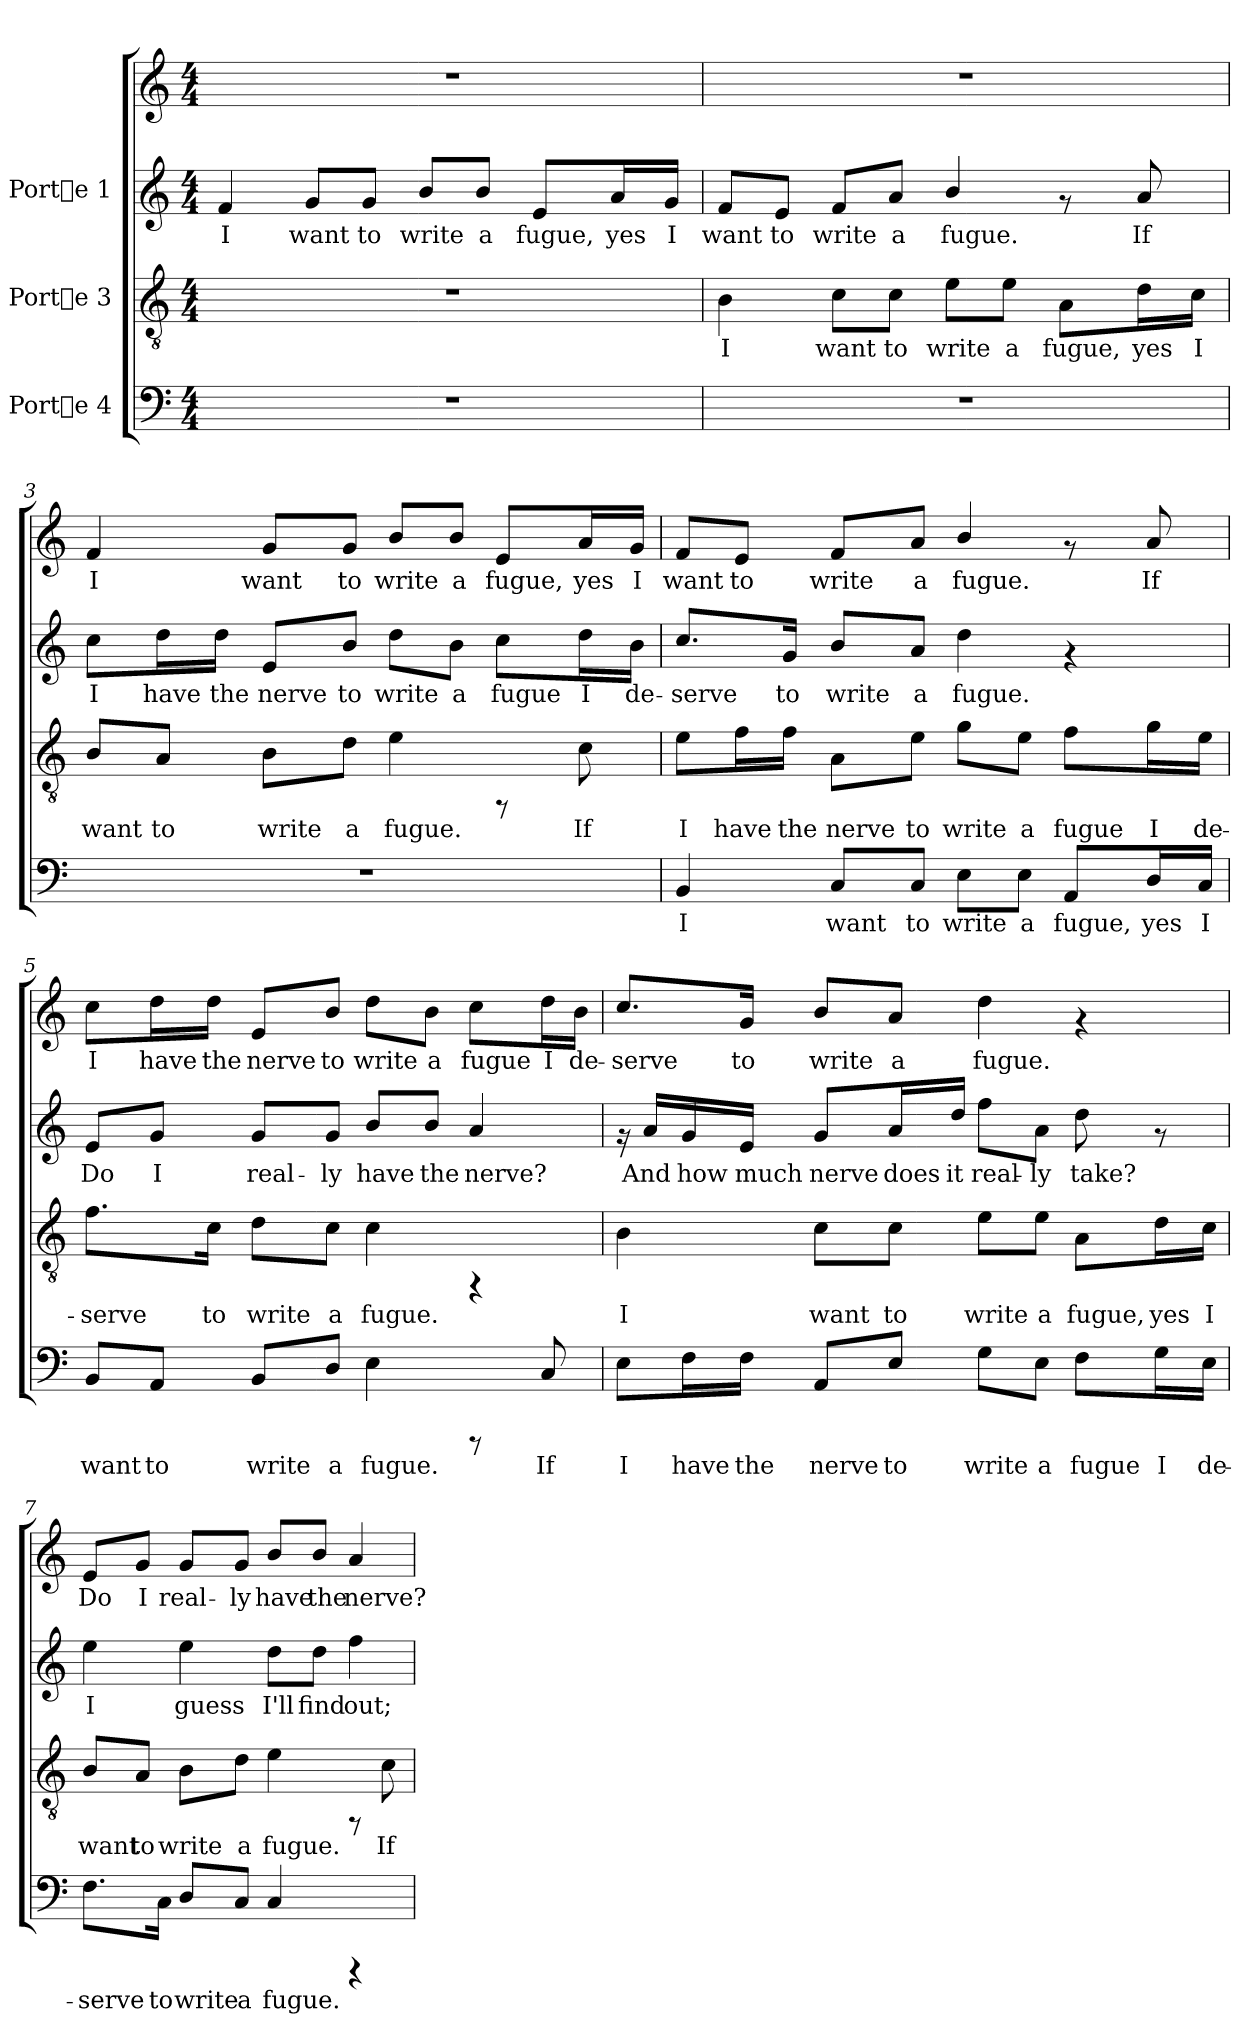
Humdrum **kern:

**kern	**text	**kern	**text	**kern	**text	**kern	**text
*part3	*part3	*part2	*part2	*part1	*part1	*part1	*part1
*staff4	*staff4	*staff3	*staff3	*staff2	*staff2	*staff1	*staff1
*I"Porte 4	*	*I"Porte 3	*	*I"Porte 1	*	*	*
!!LO:PB:g=z
*stria5	*	*stria5	*	*stria5	*	*stria5	*
*clefF4	*	*clefGv2	*	*clefG2	*	*clefG2	*
*	*	*	*	*ITrd1c2	*	*ITrd1c2	*
*M4/4	*	*M4/4	*	*M4/4	*	*M4/4	*
*MM65	*	*MM65	*	*MM65	*	*MM65	*
=1	=1	=1	=1	=1	=1	=1	=1
!	!	!	!	!	!LO:LY:b:cj	!	!
1r	.	1r	.	4e/	I	1r	.
!	!	!	!	!	!LO:LY:b:cj	!	!
.	.	.	.	8f/L	want	.	.
!	!	!	!	!	!LO:LY:b:cj	!	!
.	.	.	.	8f/J	to	.	.
!	!	!	!	!	!LO:LY:b:cj	!	!
.	.	.	.	8a/L	write	.	.
!	!	!	!	!	!LO:LY:b:cj	!	!
.	.	.	.	8a/J	a	.	.
!	!	!	!	!	!LO:LY:b:cj	!	!
.	.	.	.	8d/L	fugue,	.	.
!	!	!	!	!	!LO:LY:b:cj	!	!
.	.	.	.	16g/	yes	.	.
!	!	!	!	!	!LO:LY:b:cj	!	!
.	.	.	.	16f/J	I	.	.
=2	=2	=2	=2	=2	=2	=2	=2
!	!	!	!LO:LY:b:cj	!	!LO:LY:b:cj	!	!
1r	.	4B\	I	8e/L	want	1r	.
!	!	!	!	!	!LO:LY:b:cj	!	!
.	.	.	.	8d/J	to	.	.
!	!	!	!LO:LY:b:cj	!	!LO:LY:b:cj	!	!
.	.	8c\L	want	8e/L	write	.	.
!	!	!	!LO:LY:b:cj	!	!LO:LY:b:cj	!	!
.	.	8c\J	to	8g/J	a	.	.
!	!	!	!LO:LY:b:cj	!	!LO:LY:b:cj	!	!
.	.	8e\L	write	4a/	fugue.	.	.
!	!	!	!LO:LY:b:cj	!	!	!	!
.	.	8e\J	a	.	.	.	.
!	!	!	!LO:LY:b:cj	!	!	!	!
.	.	8A\L	fugue,	8rf	.	.	.
!	!	!	!LO:LY:b:cj	!	!LO:LY:b:cj	!	!
.	.	16d\	yes	8g/	If	.	.
!	!	!	!LO:LY:b:cj	!	!	!	!
.	.	16c\J	I	.	.	.	.
=3	=3	=3	=3	=3	=3	=3	=3
!	!	!	!LO:LY:b:cj	!	!LO:LY:b:cj	!	!LO:LY:b:cj
1r	.	8B/L	want	8b\L	I	4e/	I
!	!	!	!LO:LY:b:cj	!	!LO:LY:b:cj	!	!
.	.	8A/J	to	16cc\	have	.	.
!	!	!	!	!	!LO:LY:b:cj	!	!
.	.	.	.	16cc\J	the	.	.
!	!	!	!LO:LY:b:cj	!	!LO:LY:b:cj	!	!LO:LY:b:cj
.	.	8B\L	write	8d/L	nerve	8f/L	want
!	!	!	!LO:LY:b:cj	!	!LO:LY:b:cj	!	!LO:LY:b:cj
.	.	8d\J	a	8a/J	to	8f/J	to
!	!	!	!LO:LY:b:cj	!	!LO:LY:b:cj	!	!LO:LY:b:cj
.	.	4e\	fugue.	8cc\L	write	8a/L	write
!	!	!	!	!	!LO:LY:b:cj	!	!LO:LY:b:cj
.	.	.	.	8a\J	a	8a/J	a
!	!	!	!	!	!LO:LY:b:cj	!	!LO:LY:b:cj
.	.	8rFF	.	8b\L	fugue	8d/L	fugue,
!	!	!	!LO:LY:b:cj	!	!LO:LY:b:cj	!	!LO:LY:b:cj
.	.	8c\	If	16cc\	I	16g/	yes
!	!	!	!	!	!LO:LY:b:cj	!	!LO:LY:b:cj
.	.	.	.	16a\J	de-	16f/J	I
!!LO:LB:g=z
=4	=4	=4	=4	=4	=4	=4	=4
!	!LO:LY:b:cj	!	!LO:LY:b:cj	!	!LO:LY:b:cj	!	!LO:LY:b:cj
4BB/	I	8e\L	I	8.b/L	serve	8e/L	-want
!	!	!	!LO:LY:b:cj	!	!	!	!LO:LY:b:cj
.	.	16f\	have	.	.	8d/J	to
!	!	!	!LO:LY:b:cj	!	!LO:LY:b:cj	!	!
.	.	16f\J	the	16f/J	to	.	.
!	!LO:LY:b:cj	!	!LO:LY:b:cj	!	!LO:LY:b:cj	!	!LO:LY:b:cj
8C/L	want	8A\L	nerve	8a/L	write	8e/L	write
!	!LO:LY:b:cj	!	!LO:LY:b:cj	!	!LO:LY:b:cj	!	!LO:LY:b:cj
8C/J	to	8e\J	to	8g/J	a	8g/J	a
!	!LO:LY:b:cj	!	!LO:LY:b:cj	!	!LO:LY:b:cj	!	!LO:LY:b:cj
8E\L	write	8g\L	write	4cc\	fugue.	4a/	fugue.
!	!LO:LY:b:cj	!	!LO:LY:b:cj	!	!	!	!
8E\J	a	8e\J	a	.	.	.	.
!	!LO:LY:b:cj	!	!LO:LY:b:cj	!	!	!	!
8AA/L	fugue,	8f\L	fugue	4rf	.	8rf	.
!	!LO:LY:b:cj	!	!LO:LY:b:cj	!	!	!	!LO:LY:b:cj
16D/	yes	16g\	I	.	.	8g/	If
!	!LO:LY:b:cj	!	!LO:LY:b:cj	!	!	!	!
16C/J	I	16e\J	de-	.	.	.	.
=5	=5	=5	=5	=5	=5	=5	=5
!	!LO:LY:b:cj	!	!LO:LY:b:cj	!	!LO:LY:b:cj	!	!LO:LY:b:cj
8BB/L	want	8.f\L	-serve	8d/L	-Do	8b\L	I
!	!LO:LY:b:cj	!	!	!	!LO:LY:b:cj	!	!LO:LY:b:cj
8AA/J	to	.	.	8f/J	I	16cc\	have
!	!	!	!LO:LY:b:cj	!	!	!	!LO:LY:b:cj
.	.	16c\J	to	.	.	16cc\J	the
!	!LO:LY:b:cj	!	!LO:LY:b:cj	!	!LO:LY:b:cj	!	!LO:LY:b:cj
8BB/L	write	8d\L	write	8f/L	real-	8d/L	nerve
!	!LO:LY:b:cj	!	!LO:LY:b:cj	!	!LO:LY:b:cj	!	!LO:LY:b:cj
8D/J	a	8c\J	a	8f/J	-ly	8a/J	to
!	!LO:LY:b:cj	!	!LO:LY:b:cj	!	!LO:LY:b:cj	!	!LO:LY:b:cj
4E\	fugue.	4c\	fugue.	8a/L	have	8cc\L	write
!	!	!	!	!	!LO:LY:b:cj	!	!LO:LY:b:cj
.	.	.	.	8a/J	the	8a\J	a
!	!	!	!	!	!LO:LY:b:cj	!	!LO:LY:b:cj
8rCCC	.	4rFF	.	4g/	nerve?	8b\L	fugue
!	!LO:LY:b:cj	!	!	!	!	!	!LO:LY:b:cj
8C/	If	.	.	.	.	16cc\	I
!	!	!	!	!	!	!	!LO:LY:b:cj
.	.	.	.	.	.	16a\J	de-
=6	=6	=6	=6	=6	=6	=6	=6
!	!LO:LY:b:cj	!	!LO:LY:b:cj	!	!	!	!LO:LY:b:cj
8E\L	I	4B\	I	16rf	.	8.b/L	serve
!	!	!	!	!	!LO:LY:b:cj	!	!
.	.	.	.	16g/L	And	.	.
!	!LO:LY:b:cj	!	!	!	!LO:LY:b:cj	!	!
16F\	have	.	.	16f/	how	.	.
!	!LO:LY:b:cj	!	!	!	!LO:LY:b:cj	!	!LO:LY:b:cj
16F\J	the	.	.	16d/J	much	16f/J	to
!	!LO:LY:b:cj	!	!LO:LY:b:cj	!	!LO:LY:b:cj	!	!LO:LY:b:cj
8AA/L	nerve	8c\L	want	8f/L	nerve	8a/L	write
!	!LO:LY:b:cj	!	!LO:LY:b:cj	!	!LO:LY:b:cj	!	!LO:LY:b:cj
8E/J	to	8c\J	to	16g/	does	8g/J	a
!	!	!	!	!	!LO:LY:b:cj	!	!
.	.	.	.	16cc/J	it	.	.
!	!LO:LY:b:cj	!	!LO:LY:b:cj	!	!LO:LY:b:cj	!	!LO:LY:b:cj
8G\L	write	8e\L	write	8ee\L	real-	4cc\	fugue.
!	!LO:LY:b:cj	!	!LO:LY:b:cj	!	!LO:LY:b:cj	!	!
8E\J	a	8e\J	a	8g\J	-ly	.	.
!	!LO:LY:b:cj	!	!LO:LY:b:cj	!	!LO:LY:b:cj	!	!
8F\L	fugue	8A\L	fugue,	8cc\	take?	4rf	.
!	!LO:LY:b:cj	!	!LO:LY:b:cj	!	!	!	!
16G\	I	16d\	yes	8rf	.	.	.
!	!LO:LY:b:cj	!	!LO:LY:b:cj	!	!	!	!
16E\J	de-	16c\J	I	.	.	.	.
!!LO:LB:g=z
=7	=7	=7	=7	=7	=7	=7	=7
!	!LO:LY:b:cj	!	!LO:LY:b:cj	!	!LO:LY:b:cj	!	!LO:LY:b:cj
8.F\L	-serve	8B/L	want	4dd\	I	8d/L	Do
!	!	!	!LO:LY:b:cj	!	!	!	!LO:LY:b:cj
.	.	8A/J	to	.	.	8f/J	I
!	!LO:LY:b:cj	!	!	!	!	!	!
16C\J	to	.	.	.	.	.	.
!	!LO:LY:b:cj	!	!LO:LY:b:cj	!	!LO:LY:b:cj	!	!LO:LY:b:cj
8D/L	write	8B\L	write	4dd\	guess	8f/L	real-
!	!LO:LY:b:cj	!	!LO:LY:b:cj	!	!	!	!LO:LY:b:cj
8C/J	a	8d\J	a	.	.	8f/J	-ly
!	!LO:LY:b:cj	!	!LO:LY:b:cj	!	!LO:LY:b:cj	!	!LO:LY:b:cj
4C/	fugue.	4e\	fugue.	8cc\L	I'll	8a/L	have
!	!	!	!	!	!LO:LY:b:cj	!	!LO:LY:b:cj
.	.	.	.	8cc\J	find	8a/J	the
!	!	!	!	!	!LO:LY:b:cj	!	!LO:LY:b:cj
4rCCC	.	8rFF	.	4ee\	out;	4g/	nerve?
!	!	!	!LO:LY:b:cj	!	!	!	!
.	.	8c\	If	.	.	.	.
=	=	=	=	=	=	=	=
*-	*-	*-	*-	*-	*-	*-	*-
